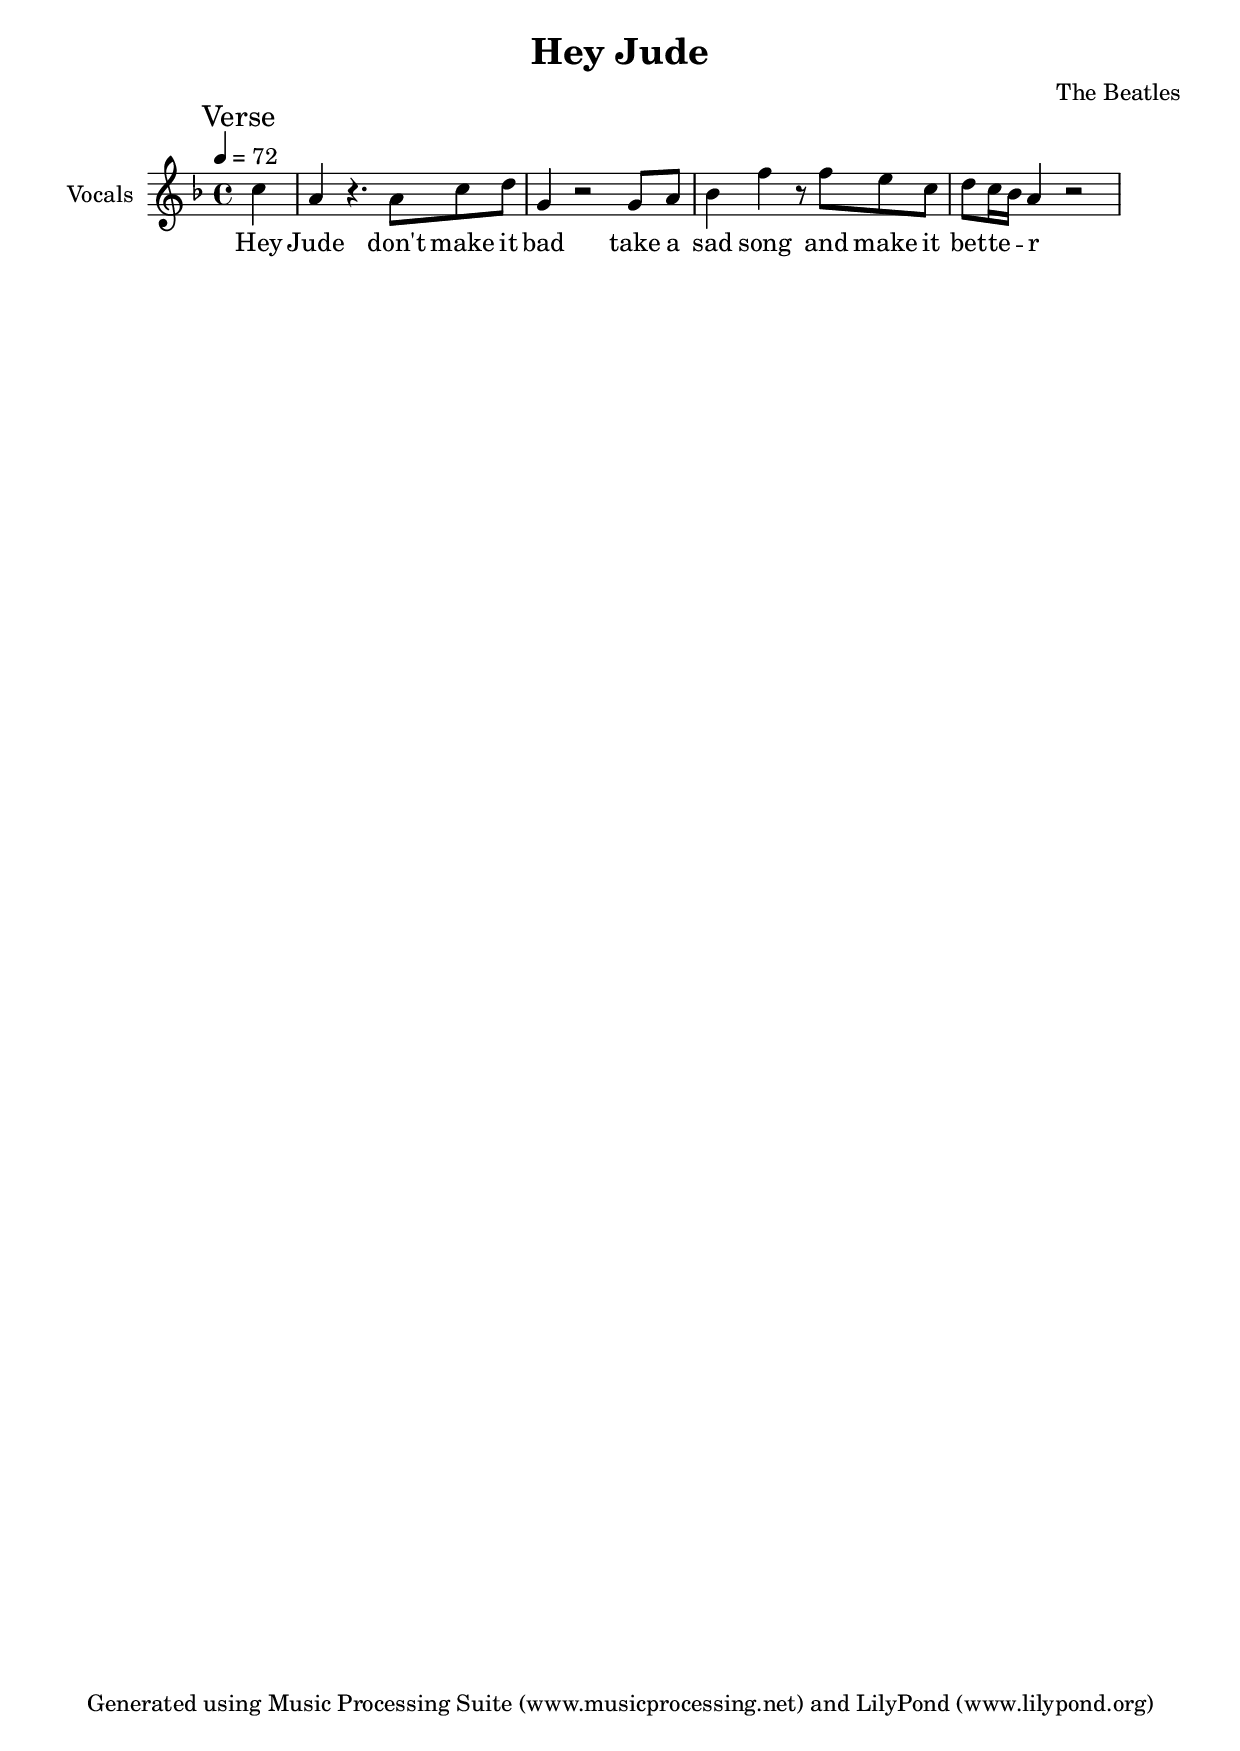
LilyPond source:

% Generated using Music Processing Suite (MPS)
\version "2.12.0"
#(set-default-paper-size "a4")

\header {
    title = "Hey Jude"
    composer = "The Beatles"
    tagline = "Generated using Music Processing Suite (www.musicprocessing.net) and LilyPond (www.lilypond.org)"
}

\score {
    <<
        \new Staff {
            \set Staff.instrumentName = #"Vocals"
            \set Staff.shortInstrumentName = #"Voc."
            \set Staff.midiInstrument = #"voice oohs"
            \clef treble
            \time 4/4
            \tempo 4 = 72
            \key f \major
            \mark "Verse"
            \partial 4 c''4 |
            a' r4. a'8 c'' d'' |
            g'4 r2 g'8 a' |
            bes'4 f'' r8 f'' e'' c'' |
            d'' c''16 bes' a'4 r2 
        }
        \addlyrics {
            Hey Jude don't make it bad take a sad song and make it bet -- te --  _ r 
        }


    >>

    \midi {
        \context {
            \Score
            tempoWholesPerMinute = #(ly:make-moment 120 4)
        }
    }
    \layout {
    }
}

